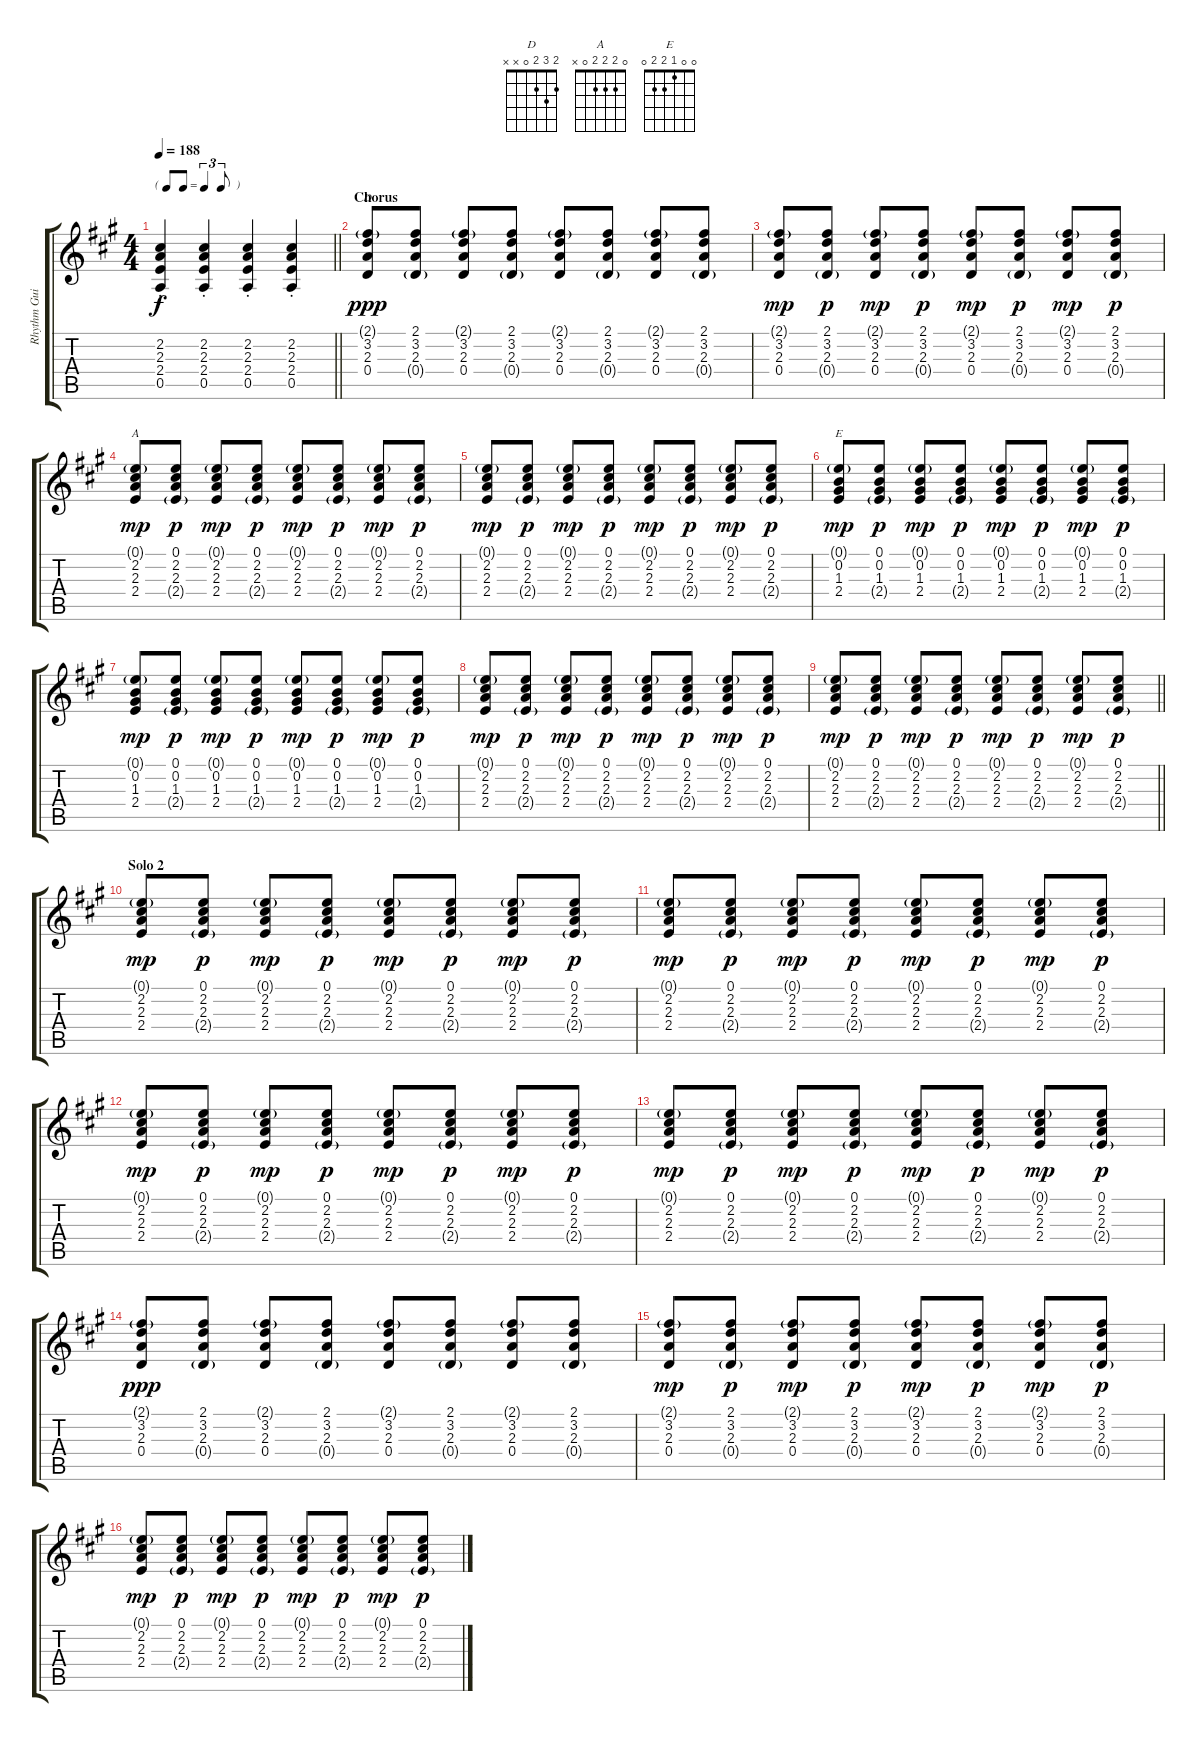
\track ("Rhythm Guitar" "Rhythm Gui") {instrument acousticguitarsteel}
\staff {score tabs}
\tuning (E4 B3 G3 D3 A2 E2) {hide}
\chord ("D" 2 3 2 0 x x)
\chord ("A" 0 2 2 2 0 x)
\chord ("E" 0 0 1 2 2 0)
\ts (4 4)
\tf triplet8th
\tempo 188
\clef g2
\barLineRight lightlight
\ks a
(2.2{st} 2.3{st} 2.4{st} 0.5{st}).4{dy f} (2.2{st} 2.3{st} 2.4{st} 0.5{st}).4 (2.2{st} 2.3{st} 2.4{st} 0.5{st}).4 (2.2{st} 2.3{st} 2.4{st} 0.5{st}).4 |
\section ("" "Chorus")
(2.1{g} 3.2 2.3 0.4).8{ch "D" dy ppp} (2.1 3.2 2.3 0.4{g}).8 (2.1{g} 3.2 2.3 0.4).8 (2.1 3.2 2.3 0.4{g}).8 (2.1{g} 3.2 2.3 0.4).8 (2.1 3.2 2.3 0.4{g}).8 (2.1{g} 3.2 2.3 0.4).8 (2.1 3.2 2.3 0.4{g}).8 |
(2.1{g} 3.2 2.3 0.4).8{dy mp} (2.1 3.2 2.3 0.4{g}).8{dy p} (2.1{g} 3.2 2.3 0.4).8{dy mp} (2.1 3.2 2.3 0.4{g}).8{dy p} (2.1{g} 3.2 2.3 0.4).8{dy mp} (2.1 3.2 2.3 0.4{g}).8{dy p} (2.1{g} 3.2 2.3 0.4).8{dy mp} (2.1 3.2 2.3 0.4{g}).8{dy p} |
(0.1{g} 2.2 2.3 2.4).8{ch "A" dy mp} (0.1 2.2 2.3 2.4{g}).8{dy p} (0.1{g} 2.2 2.3 2.4).8{dy mp} (0.1 2.2 2.3 2.4{g}).8{dy p} (0.1{g} 2.2 2.3 2.4).8{dy mp} (0.1 2.2 2.3 2.4{g}).8{dy p} (0.1{g} 2.2 2.3 2.4).8{dy mp} (0.1 2.2 2.3 2.4{g}).8{dy p} |
(0.1{g} 2.2 2.3 2.4).8{dy mp} (0.1 2.2 2.3 2.4{g}).8{dy p} (0.1{g} 2.2 2.3 2.4).8{dy mp} (0.1 2.2 2.3 2.4{g}).8{dy p} (0.1{g} 2.2 2.3 2.4).8{dy mp} (0.1 2.2 2.3 2.4{g}).8{dy p} (0.1{g} 2.2 2.3 2.4).8{dy mp} (0.1 2.2 2.3 2.4{g}).8{dy p} |
(0.1{g} 0.2 1.3 2.4).8{ch "E" dy mp} (0.1 0.2 1.3 2.4{g}).8{dy p} (0.1{g} 0.2 1.3 2.4).8{dy mp} (0.1 0.2 1.3 2.4{g}).8{dy p} (0.1{g} 0.2 1.3 2.4).8{dy mp} (0.1 0.2 1.3 2.4{g}).8{dy p} (0.1{g} 0.2 1.3 2.4).8{dy mp} (0.1 0.2 1.3 2.4{g}).8{dy p} |
(0.1{g} 0.2 1.3 2.4).8{dy mp} (0.1 0.2 1.3 2.4{g}).8{dy p} (0.1{g} 0.2 1.3 2.4).8{dy mp} (0.1 0.2 1.3 2.4{g}).8{dy p} (0.1{g} 0.2 1.3 2.4).8{dy mp} (0.1 0.2 1.3 2.4{g}).8{dy p} (0.1{g} 0.2 1.3 2.4).8{dy mp} (0.1 0.2 1.3 2.4{g}).8{dy p} |
(0.1{g} 2.2 2.3 2.4).8{dy mp} (0.1 2.2 2.3 2.4{g}).8{dy p} (0.1{g} 2.2 2.3 2.4).8{dy mp} (0.1 2.2 2.3 2.4{g}).8{dy p} (0.1{g} 2.2 2.3 2.4).8{dy mp} (0.1 2.2 2.3 2.4{g}).8{dy p} (0.1{g} 2.2 2.3 2.4).8{dy mp} (0.1 2.2 2.3 2.4{g}).8{dy p} |
\barLineRight lightlight
(0.1{g} 2.2 2.3 2.4).8{dy mp} (0.1 2.2 2.3 2.4{g}).8{dy p} (0.1{g} 2.2 2.3 2.4).8{dy mp} (0.1 2.2 2.3 2.4{g}).8{dy p} (0.1{g} 2.2 2.3 2.4).8{dy mp} (0.1 2.2 2.3 2.4{g}).8{dy p} (0.1{g} 2.2 2.3 2.4).8{dy mp} (0.1 2.2 2.3 2.4{g}).8{dy p} |
\section ("" "Solo 2")
(0.1{g} 2.2 2.3 2.4).8{dy mp} (0.1 2.2 2.3 2.4{g}).8{dy p} (0.1{g} 2.2 2.3 2.4).8{dy mp} (0.1 2.2 2.3 2.4{g}).8{dy p} (0.1{g} 2.2 2.3 2.4).8{dy mp} (0.1 2.2 2.3 2.4{g}).8{dy p} (0.1{g} 2.2 2.3 2.4).8{dy mp} (0.1 2.2 2.3 2.4{g}).8{dy p} |
(0.1{g} 2.2 2.3 2.4).8{dy mp} (0.1 2.2 2.3 2.4{g}).8{dy p} (0.1{g} 2.2 2.3 2.4).8{dy mp} (0.1 2.2 2.3 2.4{g}).8{dy p} (0.1{g} 2.2 2.3 2.4).8{dy mp} (0.1 2.2 2.3 2.4{g}).8{dy p} (0.1{g} 2.2 2.3 2.4).8{dy mp} (0.1 2.2 2.3 2.4{g}).8{dy p} |
(0.1{g} 2.2 2.3 2.4).8{dy mp} (0.1 2.2 2.3 2.4{g}).8{dy p} (0.1{g} 2.2 2.3 2.4).8{dy mp} (0.1 2.2 2.3 2.4{g}).8{dy p} (0.1{g} 2.2 2.3 2.4).8{dy mp} (0.1 2.2 2.3 2.4{g}).8{dy p} (0.1{g} 2.2 2.3 2.4).8{dy mp} (0.1 2.2 2.3 2.4{g}).8{dy p} |
(0.1{g} 2.2 2.3 2.4).8{dy mp} (0.1 2.2 2.3 2.4{g}).8{dy p} (0.1{g} 2.2 2.3 2.4).8{dy mp} (0.1 2.2 2.3 2.4{g}).8{dy p} (0.1{g} 2.2 2.3 2.4).8{dy mp} (0.1 2.2 2.3 2.4{g}).8{dy p} (0.1{g} 2.2 2.3 2.4).8{dy mp} (0.1 2.2 2.3 2.4{g}).8{dy p} |
(2.1{g} 3.2 2.3 0.4).8{dy ppp} (2.1 3.2 2.3 0.4{g}).8 (2.1{g} 3.2 2.3 0.4).8 (2.1 3.2 2.3 0.4{g}).8 (2.1{g} 3.2 2.3 0.4).8 (2.1 3.2 2.3 0.4{g}).8 (2.1{g} 3.2 2.3 0.4).8 (2.1 3.2 2.3 0.4{g}).8 |
(2.1{g} 3.2 2.3 0.4).8{dy mp} (2.1 3.2 2.3 0.4{g}).8{dy p} (2.1{g} 3.2 2.3 0.4).8{dy mp} (2.1 3.2 2.3 0.4{g}).8{dy p} (2.1{g} 3.2 2.3 0.4).8{dy mp} (2.1 3.2 2.3 0.4{g}).8{dy p} (2.1{g} 3.2 2.3 0.4).8{dy mp} (2.1 3.2 2.3 0.4{g}).8{dy p} |
(0.1{g} 2.2 2.3 2.4).8{dy mp} (0.1 2.2 2.3 2.4{g}).8{dy p} (0.1{g} 2.2 2.3 2.4).8{dy mp} (0.1 2.2 2.3 2.4{g}).8{dy p} (0.1{g} 2.2 2.3 2.4).8{dy mp} (0.1 2.2 2.3 2.4{g}).8{dy p} (0.1{g} 2.2 2.3 2.4).8{dy mp} (0.1 2.2 2.3 2.4{g}).8{dy p}
